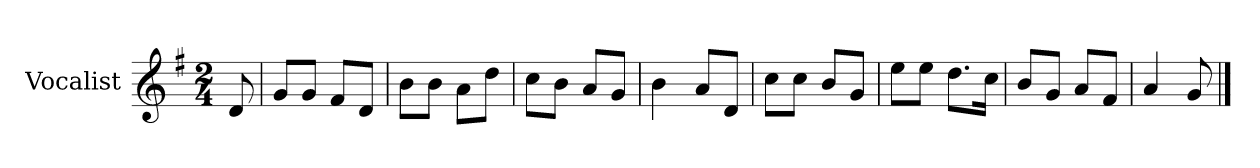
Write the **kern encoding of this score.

**kern
*part1
*staff1
*I"Vocalist
*k[f#]
*G:
*M2/4
=
8d
=1
8gL
8gJ
8f#L
8dJ
=2
8bL
8bJ
8aL
8ddJ
=3
8ccL
8bJ
8aL
8gJ
=4
4b
8aL
8dJ
=5
8ccL
8ccJ
8bL
8gJ
=6
8eeL
8eeJ
8.ddL
16ccJk
=7
8bL
8gJ
8aL
8f#J
=8
4a
8g
==
*-
